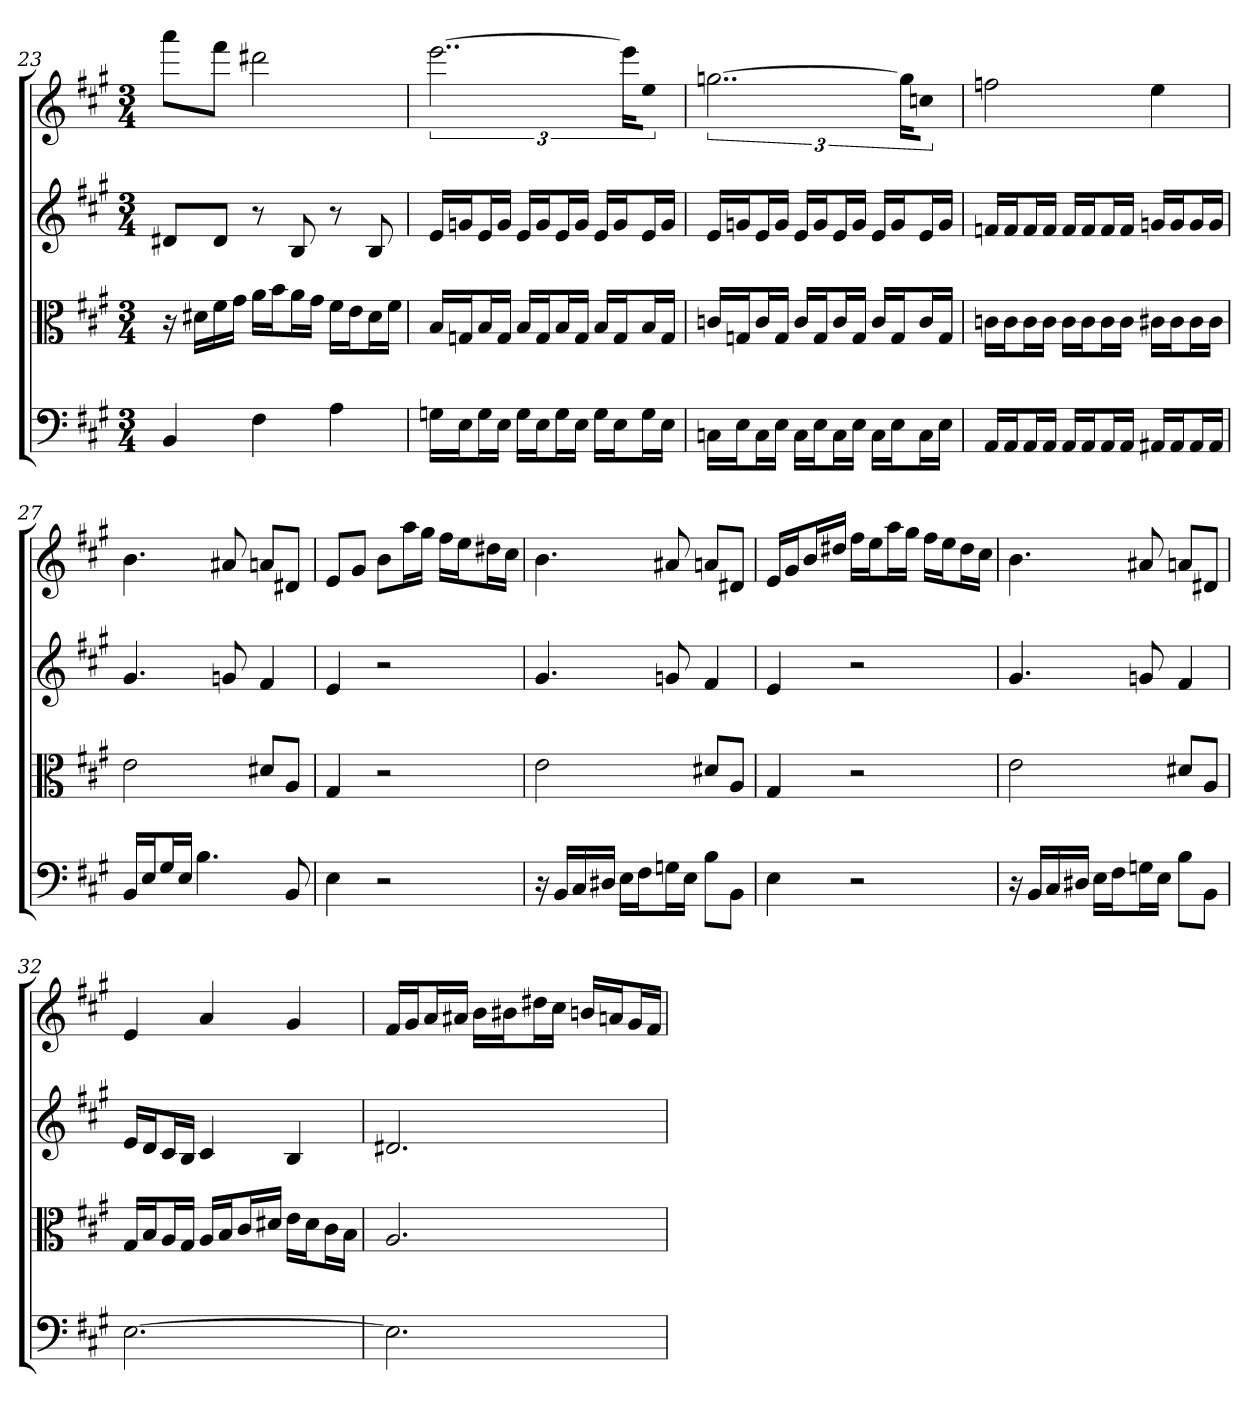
**kern	**kern	**kern	**kern
*part4	*part3	*part2	*part1
*staff4	*staff3	*staff2	*staff1
*clefF4	*clefC3	*	*
*k[f#c#g#]	*k[f#c#g#]	*k[f#c#g#]	*k[f#c#g#]
*A:	*A:	*A:	*A:
*M3/4	*M3/4	*M3/4	*M3/4
=23	=23	=23	=23
4BB	16r	8d#XL	8aaaL
.	16d#X\LL	.	.
.	16f#\	8d#J	8fff#J
.	16g#\JJ	.	.
4F#	16a\LL	8r	2ddd#X
.	16b\J	.	.
.	16a\L	8B	.
.	16g#\JJ	.	.
4A	16f#\LL	8r	.
.	16e\J	.	.
.	16d#\L	8B	.
.	16f#\JJ	.	.
=24	=24	=24	=24
16Gn\LL	16B/LL	16eLL	[3..eee
16E\J	16Gn/J	16gnJ	.
16G\L	16B/L	16eL	.
16E\JJ	16G/JJ	16gJJ	.
16G\LL	16B/LL	16eLL	.
16E\J	16G/J	16gJ	.
16G\L	16B/L	16eL	.
16E\JJ	16G/JJ	16gJJ	.
16G\LL	16B/LL	16eLL	.
16E\J	16G/J	16gJ	.
.	.	.	24eeeKL]
16G\L	16B/L	16eL	8eeJ
16E\JJ	16G/JJ	16gJJ	.
=25	=25	=25	=25
16Cn\LL	16cn/LL	16eLL	[3..ggn
16E\J	16Gn/J	16gnJ	.
16C\L	16c/L	16eL	.
16E\JJ	16G/JJ	16gJJ	.
16C\LL	16c/LL	16eLL	.
16E\J	16G/J	16gJ	.
16C\L	16c/L	16eL	.
16E\JJ	16G/JJ	16gJJ	.
16C\LL	16c/LL	16eLL	.
16E\J	16G/J	16gJ	.
.	.	.	24ggKL]
16C\L	16c/L	16eL	8ccnJ
16E\JJ	16G/JJ	16gJJ	.
=26	=26	=26	=26
16AA/LL	16cn\LL	16fnLL	2ffn
16AA/J	16c\J	16fJ	.
16AA/L	16c\L	16fL	.
16AA/JJ	16c\JJ	16fJJ	.
16AA/LL	16c\LL	16fLL	.
16AA/J	16c\J	16fJ	.
16AA/L	16c\L	16fL	.
16AA/JJ	16c\JJ	16fJJ	.
16AA#X/LL	16c#X\LL	16gnLL	4ee
16AA#/J	16c#\J	16gJ	.
16AA#/L	16c#\L	16gL	.
16AA#/JJ	16c#\JJ	16gJJ	.
=27	=27	=27	=27
16BB/LL	2e	4.g#	4.b
16E/J	.	.	.
16G#/L	.	.	.
16E/JJ	.	.	.
4.B	.	.	.
.	.	8gn	8a#X
.	8d#X/L	4f#	8anL
8BB	8A/J	.	8d#XJ
=28	=28	=28	=28
4E	4G#	4e	8eL
.	.	.	8g#J
2r	2r	2r	8bL
.	.	.	16aaL
.	.	.	16gg#JJ
.	.	.	16ff#LL
.	.	.	16eeJ
.	.	.	16dd#XL
.	.	.	16cc#JJ
=29	=29	=29	=29
16r	2e	4.g#	4.b
16BB/LL	.	.	.
16C#/	.	.	.
16D#X/JJ	.	.	.
16E\LL	.	.	.
16F#\J	.	.	.
16Gn\L	.	8gn	8a#X
16E\JJ	.	.	.
8B\L	8d#X/L	4f#	8anL
8BB\J	8A/J	.	8d#XJ
=30	=30	=30	=30
4E	4G#	4e	16eLL
.	.	.	16g#J
.	.	.	16bL
.	.	.	16dd#XJJ
2r	2r	2r	16ff#LL
.	.	.	16eeJ
.	.	.	16aaL
.	.	.	16gg#JJ
.	.	.	16ff#LL
.	.	.	16eeJ
.	.	.	16dd#L
.	.	.	16cc#JJ
=31	=31	=31	=31
16r	2e	4.g#	4.b
16BB/LL	.	.	.
16C#/	.	.	.
16D#X/JJ	.	.	.
16E\LL	.	.	.
16F#\J	.	.	.
16Gn\L	.	8gn	8a#X
16E\JJ	.	.	.
8B\L	8d#X/L	4f#	8anL
8BB\J	8A/J	.	8d#XJ
=32	=32	=32	=32
[2.E	16G#/LL	16eLL	4e
.	16B/J	16dJ	.
.	16A/L	16c#L	.
.	16G#/JJ	16BJJ	.
.	16A/LL	4c#	4a
.	16B/J	.	.
.	16c#/L	.	.
.	16d#X/JJ	.	.
.	16e\LL	4B	4g#
.	16d#\J	.	.
.	16c#\L	.	.
.	16B\JJ	.	.
=33	=33	=33	=33
2.E]	2.A	2.d#X	16f#LL
.	.	.	16g#J
.	.	.	16aL
.	.	.	16a#XJJ
.	.	.	16bLL
.	.	.	16b#XJ
.	.	.	16dd#XL
.	.	.	16cc#JJ
.	.	.	16bnLL
.	.	.	16anJ
.	.	.	16g#L
.	.	.	16f#JJ
=	=	=	=
*-	*-	*-	*-
